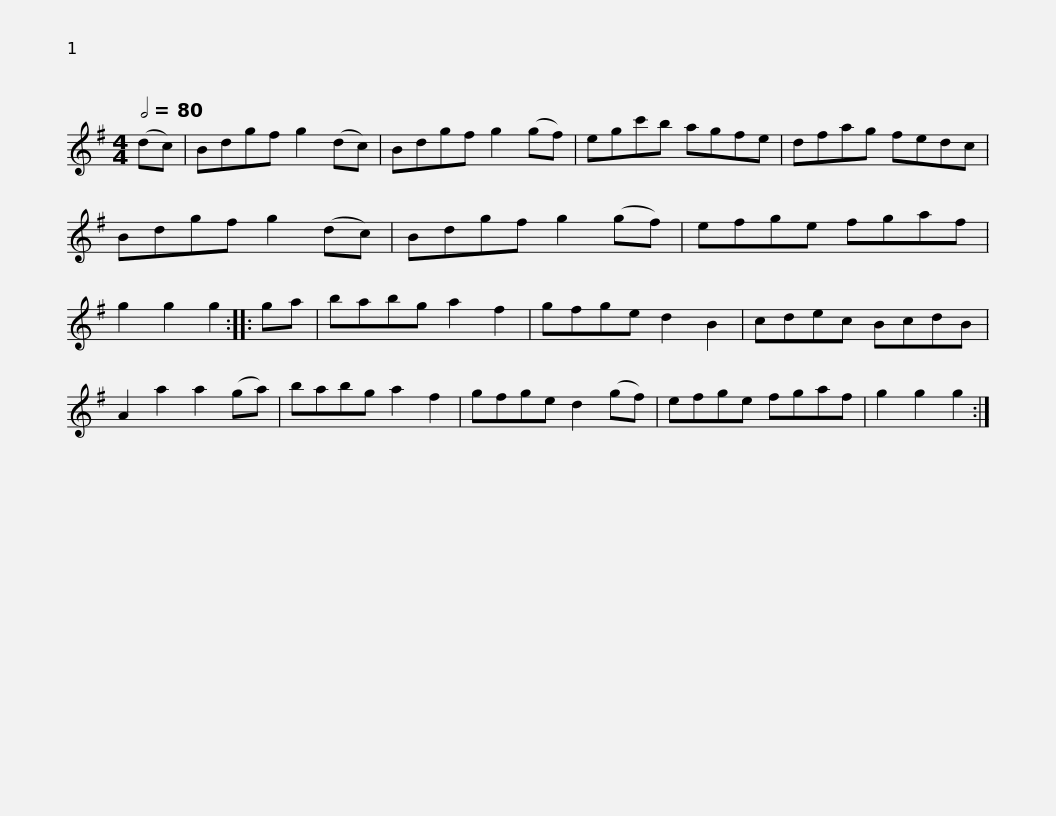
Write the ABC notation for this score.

X:1
L:1/8
Q:1/2=80
M:4/4
I:linebreak $
K:G
V:1 treble
V:1
 (dc) | Bdgf g2 (dc) | Bdgf g2 (gf) | egc'b agfe | dfag fedc | %5
 Bdgf g2 (dc) |$ Bdgf g2 (gf) | efge fgaf | g2 g2 g2 :: ga | %10
 babg a2 f2 | gfge d2 B2 | cdec BcdB |$ A2 a2 a2 (ga) | babg a2 f2 | %15
 gfge d2 (gf) | efge fgaf | g2 g2 g2 :| %18
